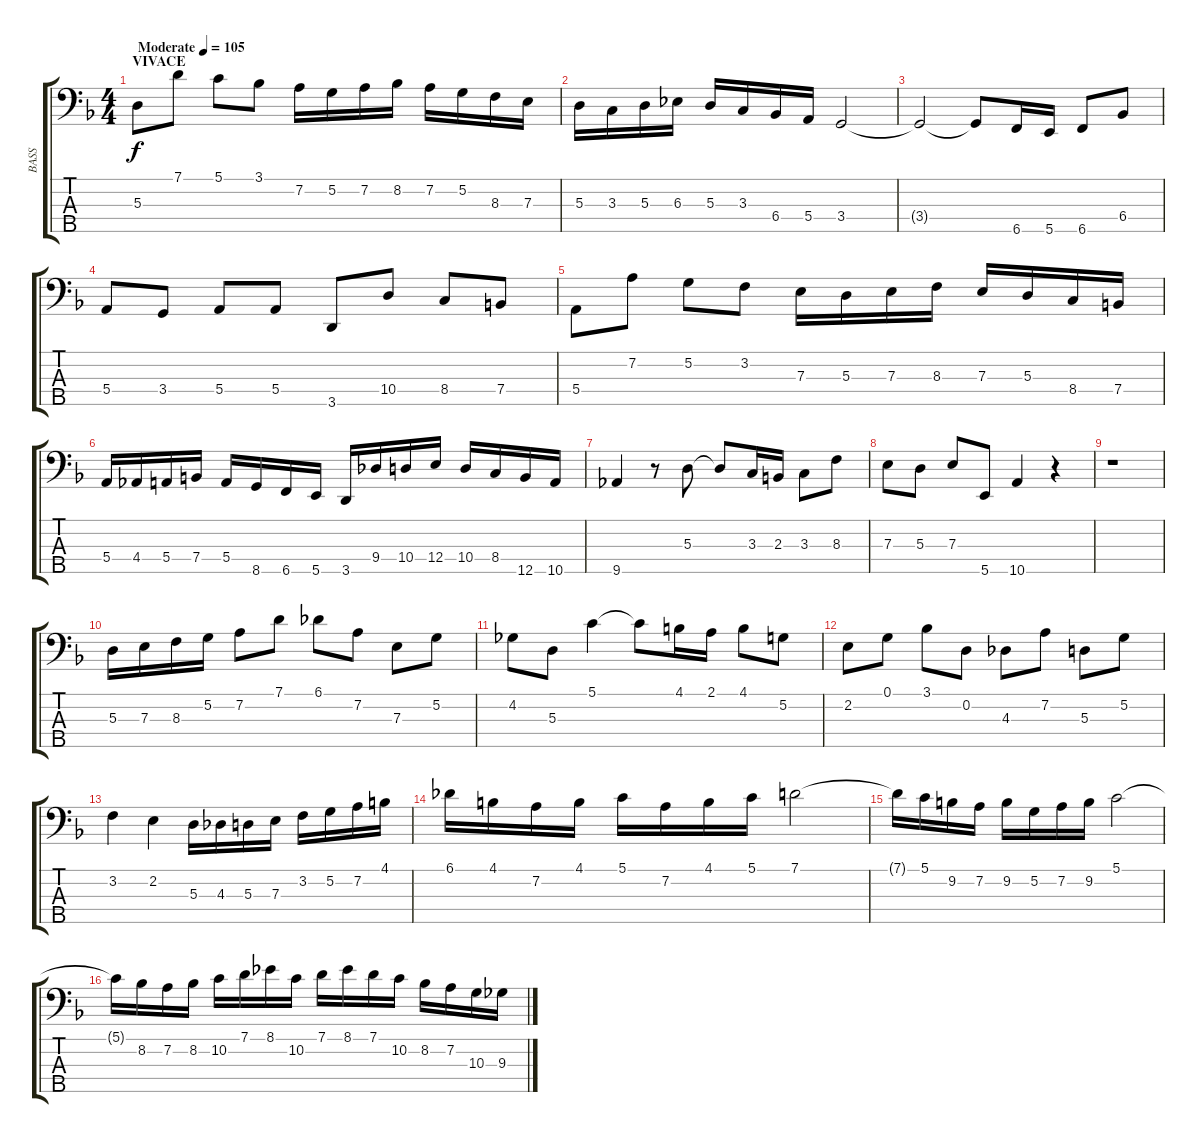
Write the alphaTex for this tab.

\track ("BASS" "BASS") {instrument electricbassfinger}
\staff {score tabs}
\tuning (G2 D2 A1 E1 B0) {hide}
\ts (4 4)
\section ("" "VIVACE")
\tempo (105 "Moderate")
\clef f4
\ks dminor
5.3.8{dy f instrument electricbassfinger} 7.1.8 5.1.8 3.1.8 7.2.16 5.2.16 7.2.16 8.2.16 7.2.16 5.2.16 8.3.16 7.3.16 |
5.3.16 3.3.16 5.3.16 6.3.16 5.3.16 3.3.16 6.4.16 5.4.16 3.4.2 |
3.4{t}.2 3.4{t}.8 6.5.16 5.5.16 6.5.8 6.4.8 |
5.4.8 3.4.8 5.4.8 5.4.8 3.5.8 10.4.8 8.4.8 7.4.8 |
5.4.8 7.2.8 5.2.8 3.2.8 7.3.16 5.3.16 7.3.16 8.3.16 7.3.16 5.3.16 8.4.16 7.4.16 |
5.4.16 4.4.16 5.4.16 7.4.16 5.4.16 8.5.16 6.5.16 5.5.16 3.5.16 9.4.16 10.4.16 12.4.16 10.4.16 8.4.16 12.5.16 10.5.16 |
9.5.4 r.8 5.3.8 5.3{t}.8 3.3.16 2.3.16 3.3.8 8.3.8 |
7.3.8 5.3.8 7.3.8 5.5.8 10.5.4 r.4 |
r.1 |
5.3.16 7.3.16 8.3.16 5.2.16 7.2.8 7.1.8 6.1.8 7.2.8 7.3.8 5.2.8 |
4.2.8 5.3.8 5.1.4 5.1{t}.8 4.1.16 2.1.16 4.1.8 5.2.8 |
2.2.8 0.1.8 3.1.8 0.2.8 4.3.8 7.2.8 5.3.8 5.2.8 |
3.2.4 2.2.4 5.3.16 4.3.16 5.3.16 7.3.16 3.2.16 5.2.16 7.2.16 4.1.16 |
6.1.16 4.1.16 7.2.16 4.1.16 5.1.16 7.2.16 4.1.16 5.1.16 7.1.2 |
7.1{t}.16 5.1.16 9.2.16 7.2.16 9.2.16 5.2.16 7.2.16 9.2.16 5.1.2 |
5.1{t}.16 8.2.16 7.2.16 8.2.16 10.2.16 7.1.16 8.1.16 10.2.16 7.1.16 8.1.16 7.1.16 10.2.16 8.2.16 7.2.16 10.3.16 9.3.16
